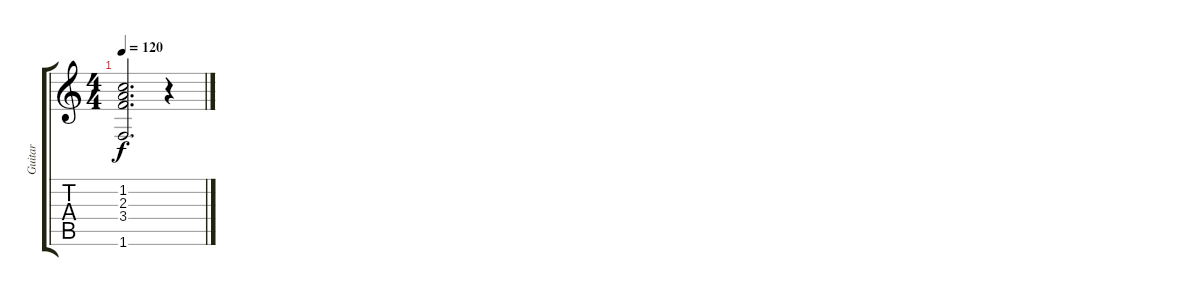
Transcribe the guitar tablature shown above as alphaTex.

\track ("Guitar" "Guitar") {instrument acousticguitarsteel}
\staff {score tabs}
\tuning (E4 B3 G3 D3 A2 E2) {hide}
\ts (4 4)
\tempo 120
\clef g2
\ks c
(1.2{t} 2.3{t} 3.4{t} 1.6{t}).2{d dy f} r.4
